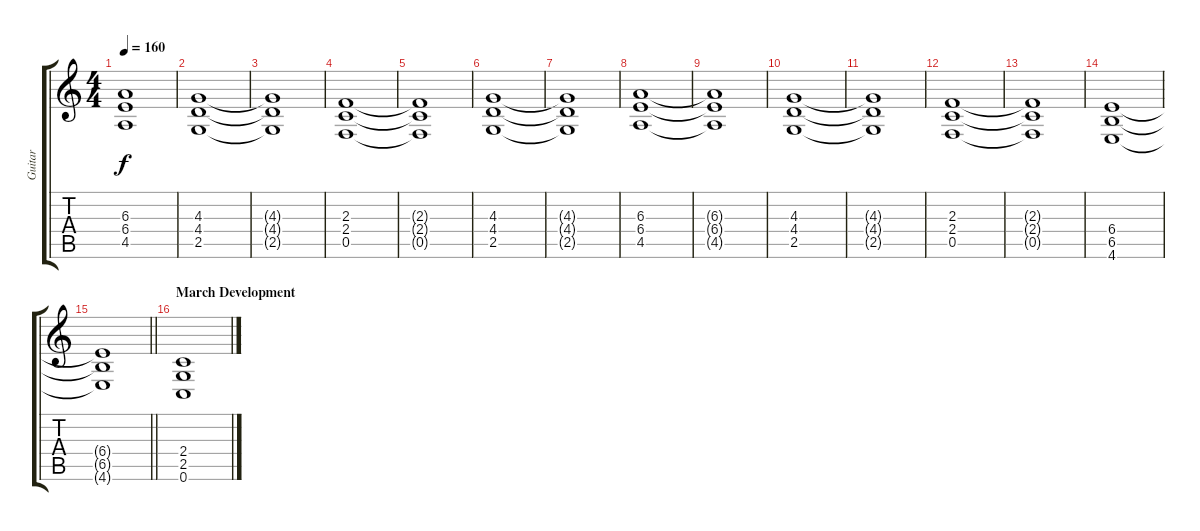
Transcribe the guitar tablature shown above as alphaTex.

\track ("Guitar" "Guitar") {instrument distortionguitar}
\staff {score tabs}
\tuning (C4 G3 Eb3 Bb2 F2 C2) {hide}
\ts (4 4)
\tempo 160
\clef g2
\ks c
(6.3{t} 6.4{t} 4.5{t}).1{dy f} |
(4.3 4.4 2.5).1 |
(4.3{t} 4.4{t} 2.5{t}).1 |
(2.3 2.4 0.5).1 |
(2.3{t} 2.4{t} 0.5{t}).1 |
(4.3 4.4 2.5).1 |
(4.3{t} 4.4{t} 2.5{t}).1 |
(6.3 6.4 4.5).1 |
(6.3{t} 6.4{t} 4.5{t}).1 |
(4.3 4.4 2.5).1 |
(4.3{t} 4.4{t} 2.5{t}).1 |
(2.3 2.4 0.5).1 |
(2.3{t} 2.4{t} 0.5{t}).1 |
(6.4 6.5 4.6).1 |
\barLineRight lightlight
(6.4{t} 6.5{t} 4.6{t}).1 |
\section ("" "March Development")
(2.4 2.5 0.6).1
